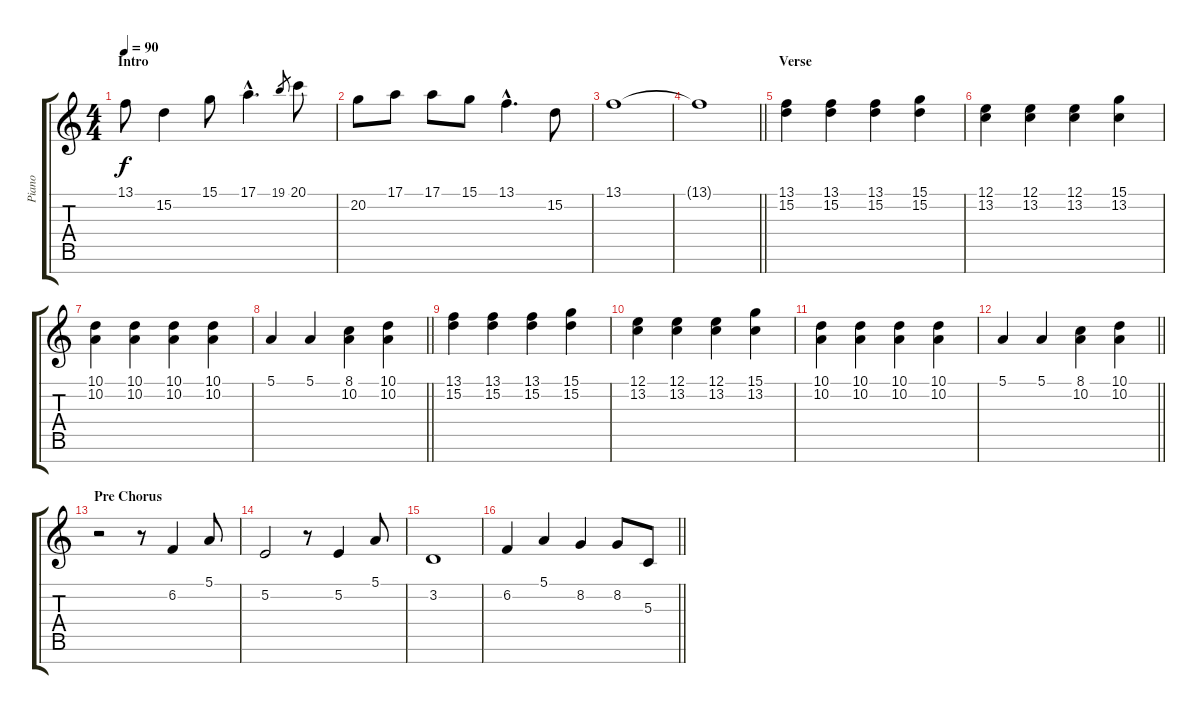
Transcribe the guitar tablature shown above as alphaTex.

\track ("Piano" "Piano") {instrument acousticgrandpiano}
\staff {score tabs}
\tuning (E4 B3 G3 D3 A2 E2 B1) {hide}
\ts (4 4)
\section ("" "Intro")
\tempo 90
\clef g2
\ks c
13.1.8{dy f instrument acousticgrandpiano} 15.2.4 15.1.8 17.1{hac}.4{d} 19.1.8{gr} 20.1.8 |
20.2.8 17.1.8 17.1.8 15.1.8 13.1{hac}.4{d} 15.2.8 |
13.1.1 |
\barLineRight lightlight
13.1{t}.1 |
\section ("" "Verse")
(13.1 15.2).4 (13.1 15.2).4 (13.1 15.2).4 (15.1 15.2).4 |
(12.1 13.2).4 (12.1 13.2).4 (12.1 13.2).4 (15.1 13.2).4 |
(10.1 10.2).4 (10.1 10.2).4 (10.1 10.2).4 (10.1 10.2).4 |
\barLineRight lightlight
5.1.4 5.1.4 (8.1 10.2).4 (10.1 10.2).4 |
(13.1 15.2).4 (13.1 15.2).4 (13.1 15.2).4 (15.1 15.2).4 |
(12.1 13.2).4 (12.1 13.2).4 (12.1 13.2).4 (15.1 13.2).4 |
(10.1 10.2).4 (10.1 10.2).4 (10.1 10.2).4 (10.1 10.2).4 |
\barLineRight lightlight
5.1.4 5.1.4 (8.1 10.2).4 (10.1 10.2).4 |
\section ("" "Pre Chorus")
r.2 r.8 6.2.4 5.1.8 |
5.2.2 r.8 5.2.4 5.1.8 |
3.2.1 |
\barLineRight lightlight
6.2.4 5.1.4 8.2.4 8.2.8 5.3.8
